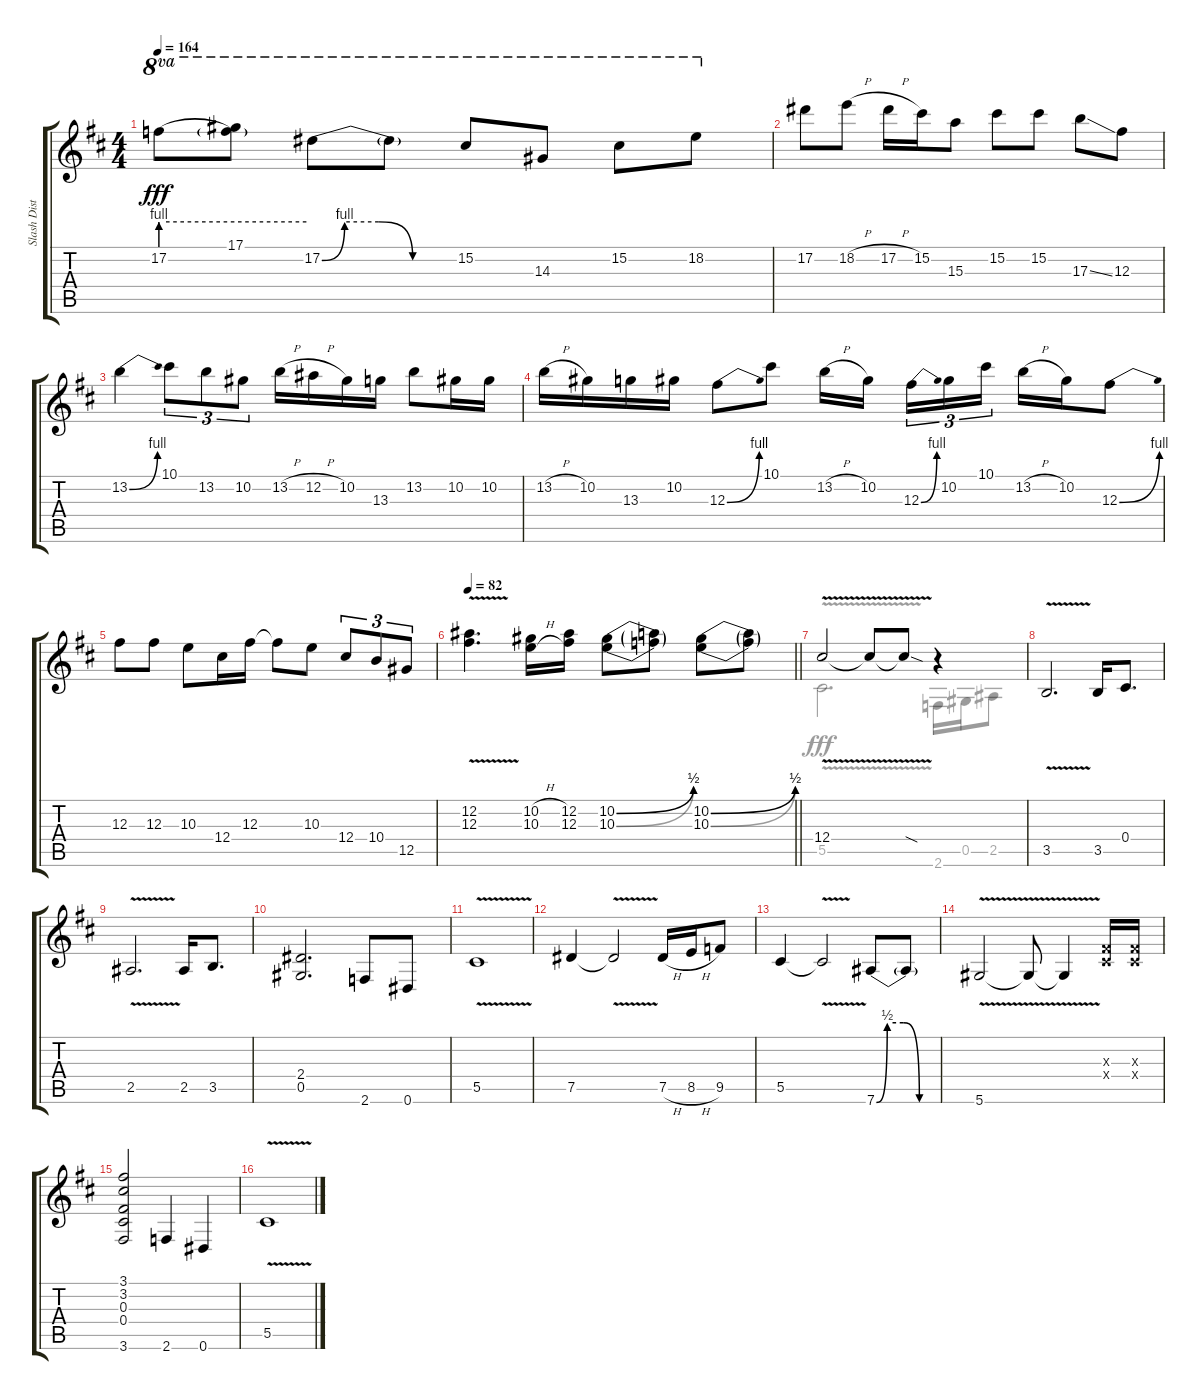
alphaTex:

\track ("Slash Dist" "Slash Dist") {instrument distortionguitar}
\staff {score tabs}
\tuning (Eb4 Bb3 Gb3 Db3 Ab2 Eb2) {hide}
\voice
\ts (4 4)
\tempo 164
\clef g2
\ks d
17.2{be (hold 0 4 60 4) t}.8{ot 8va dy fff} (17.1 17.2{t}).8{ot 8va} 17.2{be (custom 0 0 10 4 25 4 40 0 60 0)}.8{ot 8va} 17.2{t}.8{ot 8va} 15.2.8{ot 8va} 14.3.8{ot 8va} 15.2.8{ot 8va} 18.2.8{ot 8va} |
17.2.8 18.2{h}.8 17.2{h}.16 15.2.16 15.3.8 15.2.8 15.2.8 17.3{ss}.8 12.3.8 |
13.2{be (bend 0 0 60 4)}.4 10.1.8{tu (3 2)} 13.2.8{tu (3 2)} 10.2.8{tu (3 2)} 13.2{h}.16 12.2{h}.16 10.2.16 13.3.16 13.2.8 10.2.16 10.2.16 |
13.2{h}.16 10.2.16 13.3.16 10.2.16 12.3{be (bend 0 0 60 4)}.8 10.1.8 13.2{h}.16 10.2.16{beam splitsecondary} 12.3{be (bend 0 0 60 4)}.16{tu (3 2)} 10.2.16{tu (3 2)} 10.1.16{tu (3 2)} 13.2{h}.16 10.2.16 12.3{be (bend 0 0 60 4)}.8 |
12.3.8 12.3.8 10.3.8 12.4.16 12.3.16 12.3{t}.8 10.3.8 12.4.8{tu (3 2)} 10.4.8{tu (3 2)} 12.5.8{tu (3 2)} |
\tempo 82
\barLineRight lightlight
(12.2{v} 12.3{v}).4{d} (10.2{h} 10.3{h}).16 (12.2 12.3).16 (10.2{be (bend 0 0 60 2)} 10.3{be (bend 0 0 60 2)}).8 (10.2{t} 10.3{t}).8 (10.2{be (bend 0 0 60 2)} 10.3{be (bend 0 0 60 2)}).8 (10.2{t} 10.3{t}).8 |
12.4{v}.2 12.4{v t}.8 12.4{sod t}.8 r.4 |
3.5{v}.2{d} 3.5.16 0.4.8{d} |
2.5{v}.2{d} 2.5.16 3.5.8{d} |
(2.4 0.5).2{d} 2.6.8 0.6.8 |
5.5{v}.1 |
7.5.4 7.5{v t}.2 7.5{h}.16 8.5{h}.16 9.5.8 |
5.5.4 5.5{v t}.2 7.6{be (custom 0 0 10 2 25 2 40 0 60 0)}.8 7.6{t}.8 |
5.6{v}.2 5.6{v t}.8 5.6{t}.4 (0.3{x} 0.4{x}).16 (0.3{x} 0.4{x}).16 |
(3.1 3.2 0.3 0.4 3.6).2 2.6.4 0.6.4 |
5.5{v}.1
\voice
\clef g2
\ottava regular
\simile none
\ks d
|
|
|
|
|
\barLineRight lightlight
|
5.5{v}.2{d} 2.6.16 0.5.16 2.5.8 |
|
|
|
|
|
|
|
|
